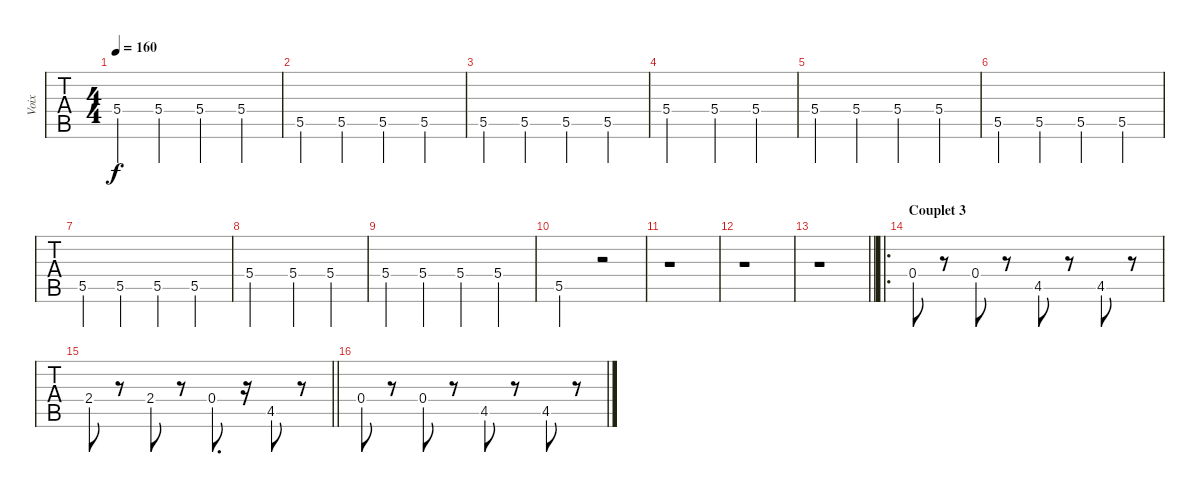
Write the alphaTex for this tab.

\track ("Voix" "Voix") {instrument flute}
\staff {tabs}
\tuning (E4 B3 G3 D3 A2 E2) {hide}
\ts (4 4)
\tempo 160
\clef g2
\ks c
5.4.4{dy f} 5.4.4 5.4.4 5.4.4 |
5.5.4 5.5.4 5.5.4 5.5.4 |
5.5.4 5.5.4 5.5.4 5.5.4 |
5.4.2 5.4.4 5.4.4 |
5.4.4 5.4.4 5.4.4 5.4.4 |
5.5.4 5.5.4 5.5.4 5.5.4 |
5.5.4 5.5.4 5.5.4 5.5.4 |
5.4.2 5.4.4 5.4.4 |
5.4.4 5.4.4 5.4.4 5.4.4 |
5.5.2 r.2 |
r.1 |
r.1 |
\barLineRight lightlight
r.1 |
\ro
\section ("" "Couplet 3")
0.4.8 r.8 0.4.8 r.8 4.5.8 r.8 4.5.8 r.8 |
\barLineRight lightlight
2.4.8 r.8 2.4.8 r.8 0.4.8{d} r.16 4.5.8 r.8 |
0.4.8 r.8 0.4.8 r.8 4.5.8 r.8 4.5.8 r.8
